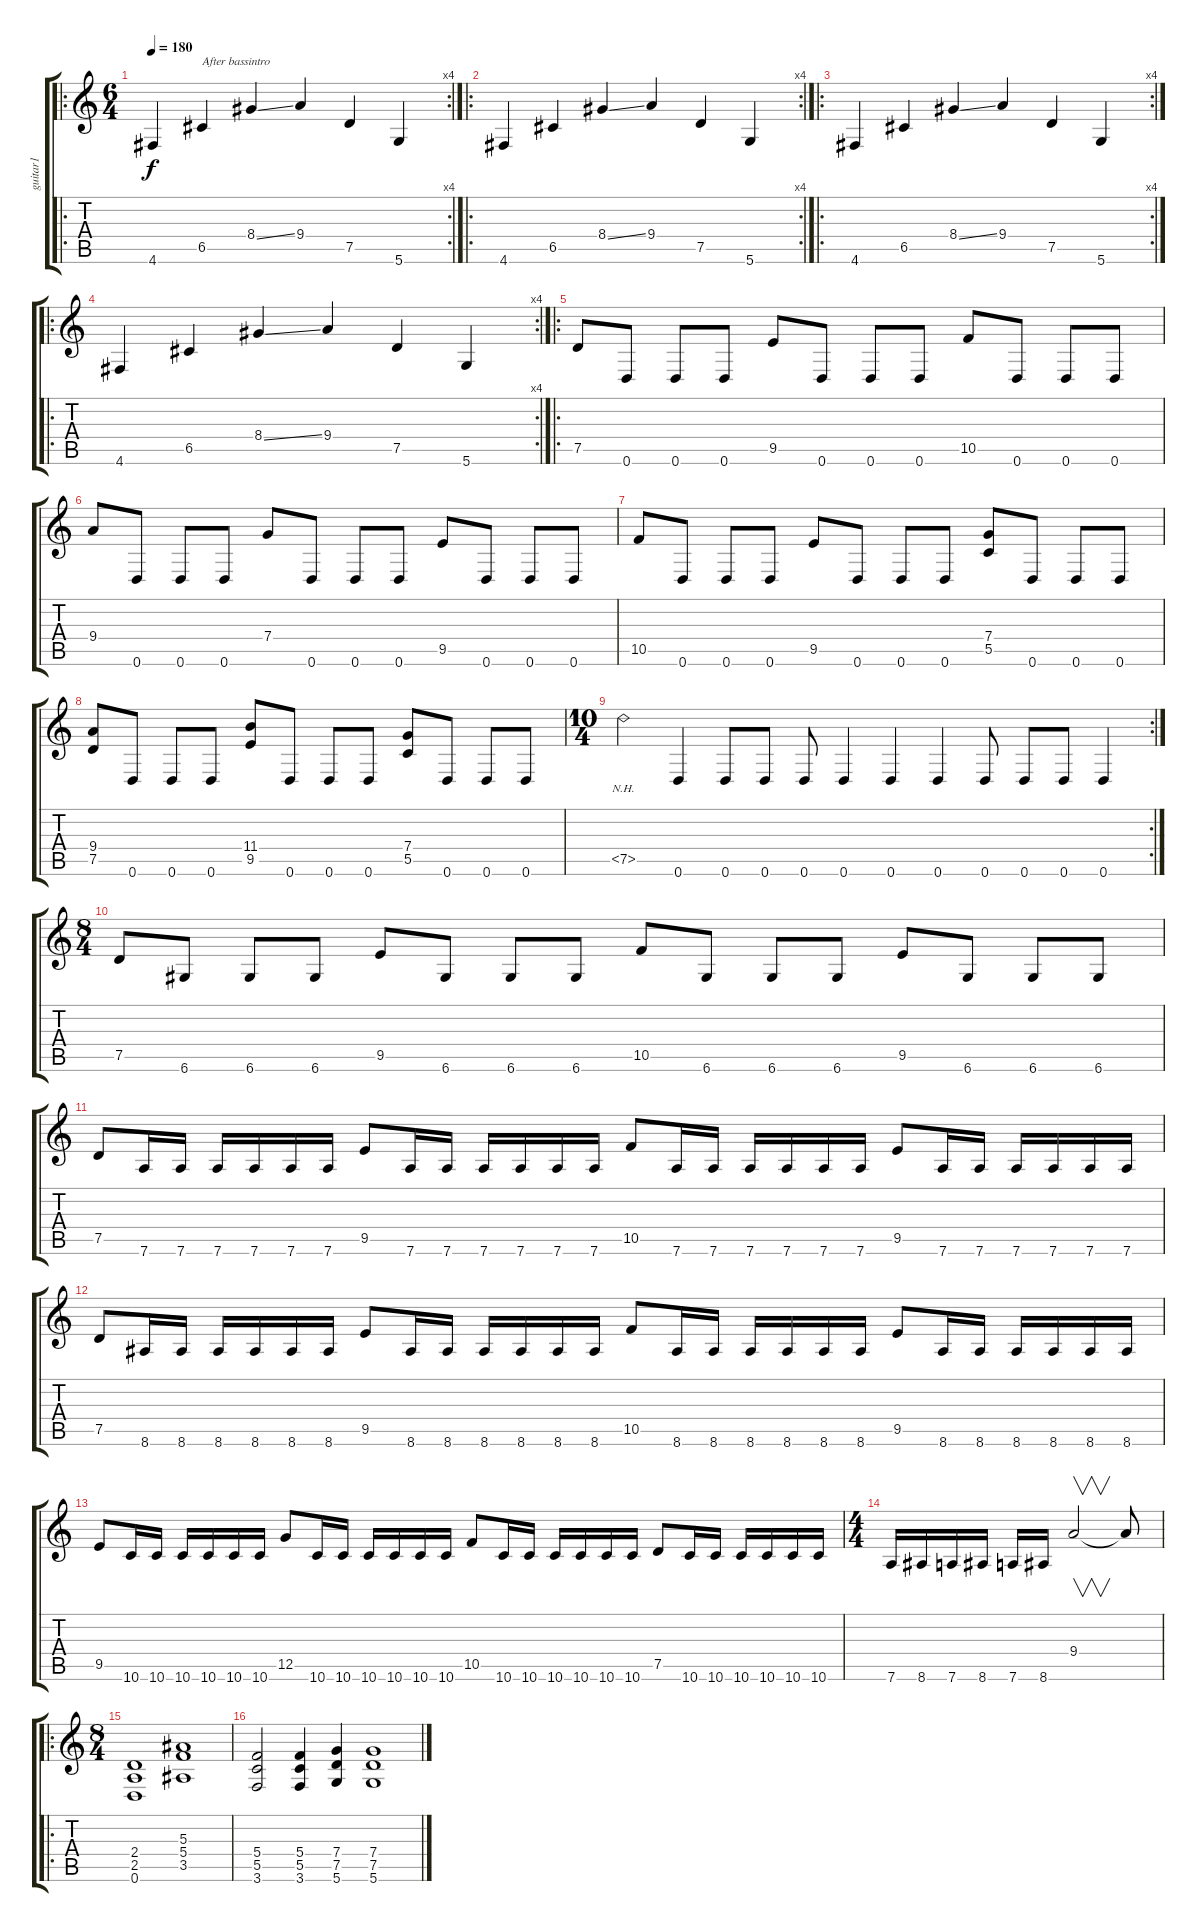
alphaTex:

\track ("guitar1" "guitar1") {instrument distortionguitar}
\staff {score tabs}
\tuning (D4 A3 F3 C3 G2 D2) {hide}
\ro
\rc 4
\ts (6 4)
\tempo 180
\clef g2
\ks c
4.6.4{dy f instrument distortionguitar} 6.5.4{txt "After bassintro"} 8.4{ss}.4 9.4.4 7.5.4 5.6.4 |
\ro
\rc 4
4.6.4 6.5.4 8.4{ss}.4 9.4.4 7.5.4 5.6.4 |
\ro
\rc 4
4.6.4 6.5.4 8.4{ss}.4 9.4.4 7.5.4 5.6.4 |
\ro
\rc 4
4.6.4 6.5.4 8.4{ss}.4 9.4.4 7.5.4 5.6.4 |
\ro
7.5.8 0.6.8 0.6.8 0.6.8 9.5.8 0.6.8 0.6.8 0.6.8 10.5.8 0.6.8 0.6.8 0.6.8 |
9.4.8 0.6.8 0.6.8 0.6.8 7.4.8 0.6.8 0.6.8 0.6.8 9.5.8 0.6.8 0.6.8 0.6.8 |
10.5.8 0.6.8 0.6.8 0.6.8 9.5.8 0.6.8 0.6.8 0.6.8 (7.4 5.5).8 0.6.8 0.6.8 0.6.8 |
(9.4 7.5).8 0.6.8 0.6.8 0.6.8 (11.4 9.5).8 0.6.8 0.6.8 0.6.8 (7.4 5.5).8 0.6.8 0.6.8 0.6.8 |
\rc 2
\ts (10 4)
7.5{nh}.2 0.6.4 0.6.8 0.6.8 0.6.8 0.6.4 0.6.4 0.6.4 0.6.8 0.6.8 0.6.8 0.6.4 |
\ts (8 4)
7.5.8 6.6.8 6.6.8 6.6.8 9.5.8 6.6.8 6.6.8 6.6.8 10.5.8 6.6.8 6.6.8 6.6.8 9.5.8 6.6.8 6.6.8 6.6.8 |
7.5.8 7.6.16 7.6.16 7.6.16 7.6.16 7.6.16 7.6.16 9.5.8 7.6.16 7.6.16 7.6.16 7.6.16 7.6.16 7.6.16 10.5.8 7.6.16 7.6.16 7.6.16 7.6.16 7.6.16 7.6.16 9.5.8 7.6.16 7.6.16 7.6.16 7.6.16 7.6.16 7.6.16 |
7.5.8 8.6.16 8.6.16 8.6.16 8.6.16 8.6.16 8.6.16 9.5.8 8.6.16 8.6.16 8.6.16 8.6.16 8.6.16 8.6.16 10.5.8 8.6.16 8.6.16 8.6.16 8.6.16 8.6.16 8.6.16 9.5.8 8.6.16 8.6.16 8.6.16 8.6.16 8.6.16 8.6.16 |
9.5.8 10.6.16 10.6.16 10.6.16 10.6.16 10.6.16 10.6.16 12.5.8 10.6.16 10.6.16 10.6.16 10.6.16 10.6.16 10.6.16 10.5.8 10.6.16 10.6.16 10.6.16 10.6.16 10.6.16 10.6.16 7.5.8 10.6.16 10.6.16 10.6.16 10.6.16 10.6.16 10.6.16 |
\ts (4 4)
7.6.16 8.6.16 7.6.16 8.6.16 7.6.16 8.6.16 9.4.2{v} 9.4{t}.8 |
\ro
\ts (8 4)
(2.4 2.5 0.6).1 (5.3 5.4 3.5).1 |
(5.4 5.5 3.6).2 (5.4 5.5 3.6).4 (7.4 7.5 5.6).4 (7.4 7.5 5.6).1
